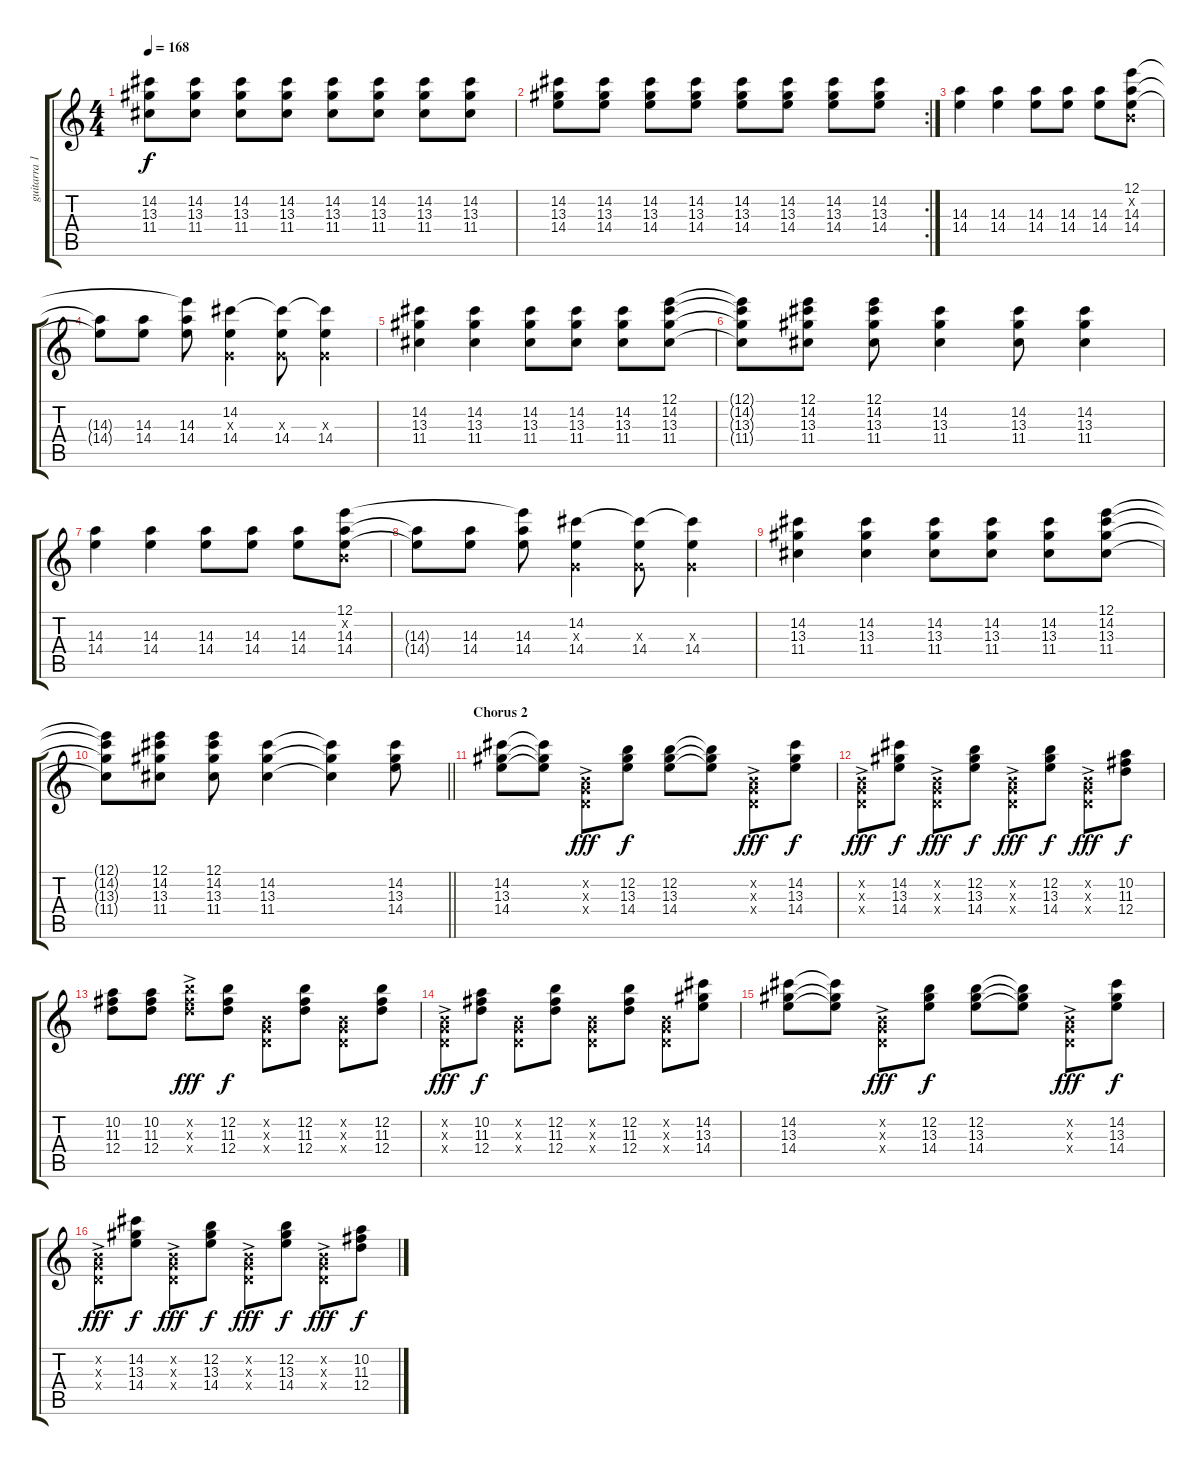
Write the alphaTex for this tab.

\track ("guitarra 1 RSE" "guitarra 1") {instrument distortionguitar}
\staff {score tabs}
\tuning (E4 B3 G3 D3 A2 E2) {hide}
\ts (4 4)
\tempo 168
\clef g2
\ks c
(14.2 13.3 11.4).8{dy f} (14.2 13.3 11.4).8 (14.2 13.3 11.4).8 (14.2 13.3 11.4).8 (14.2 13.3 11.4).8 (14.2 13.3 11.4).8 (14.2 13.3 11.4).8 (14.2 13.3 11.4).8 |
\rc 2
(14.2 13.3 14.4).8 (14.2 13.3 14.4).8 (14.2 13.3 14.4).8 (14.2 13.3 14.4).8 (14.2 13.3 14.4).8 (14.2 13.3 14.4).8 (14.2 13.3 14.4).8 (14.2 13.3 14.4).8 |
(14.3 14.4).4 (14.3 14.4).4 (14.3 14.4).8 (14.3 14.4).8 (14.3 14.4).8 (12.1 0.2{x} 14.3 14.4).8 |
(14.3{t} 14.4{t}).8 (14.3 14.4).8 (12.1{t} 14.3 14.4).8 (14.2 0.3{x} 14.4).4 (14.2{t} 0.3{x} 14.4).8 (14.2{t} 0.3{x} 14.4).4 |
(14.2 13.3 11.4).4 (14.2 13.3 11.4).4 (14.2 13.3 11.4).8 (14.2 13.3 11.4).8 (14.2 13.3 11.4).8 (12.1 14.2 13.3 11.4).8 |
(12.1{t} 14.2{t} 13.3{t} 11.4{t}).8 (12.1 14.2 13.3 11.4).8 (12.1 14.2 13.3 11.4).8 (14.2 13.3 11.4).4 (14.2 13.3 11.4).8 (14.2 13.3 11.4).4 |
(14.3 14.4).4 (14.3 14.4).4 (14.3 14.4).8 (14.3 14.4).8 (14.3 14.4).8 (12.1 0.2{x} 14.3 14.4).8 |
(14.3{t} 14.4{t}).8 (14.3 14.4).8 (12.1{t} 14.3 14.4).8 (14.2 0.3{x} 14.4).4 (14.2{t} 0.3{x} 14.4).8 (14.2{t} 0.3{x} 14.4).4 |
(14.2 13.3 11.4).4 (14.2 13.3 11.4).4 (14.2 13.3 11.4).8 (14.2 13.3 11.4).8 (14.2 13.3 11.4).8 (12.1 14.2 13.3 11.4).8 |
\barLineRight lightlight
(12.1{t} 14.2{t} 13.3{t} 11.4{t}).8 (12.1 14.2 13.3 11.4).8 (12.1 14.2 13.3 11.4).8 (14.2 13.3 11.4).4 (14.2{t} 13.3{t} 11.4{t}).4 (14.2 13.3 14.4).8 |
\section ("" "Chorus 2")
(14.2 13.3 14.4).8 (14.2{t} 13.3{t} 14.4{t}).8 (0.2{ac x} 0.3{ac x} 0.4{ac x}).8{dy fff} (12.2 13.3 14.4).8{dy f} (12.2 13.3 14.4).8 (12.2{t} 13.3{t} 14.4{t}).8 (0.2{ac x} 0.3{ac x} 0.4{ac x}).8{dy fff} (14.2 13.3 14.4).8{dy f} |
(0.2{ac x} 0.3{ac x} 0.4{ac x}).8{dy fff} (14.2 13.3 14.4).8{dy f} (0.2{ac x} 0.3{ac x} 0.4{ac x}).8{dy fff} (12.2 13.3 14.4).8{dy f} (0.2{ac x} 0.3{ac x} 0.4{ac x}).8{dy fff} (12.2 13.3 14.4).8{dy f} (0.2{ac x} 0.3{ac x} 0.4{ac x}).8{dy fff} (10.2 11.3 12.4).8{dy f} |
(10.2 11.3 12.4).8 (10.2 11.3 12.4).8 (12.2{ac x} 11.3{ac x} 12.4{ac x}).8{dy fff} (12.2 11.3 12.4).8{dy f} (0.2{x} 0.3{x} 0.4{x}).8 (12.2 11.3 12.4).8 (0.2{x} 0.3{x} 0.4{x}).8 (12.2 11.3 12.4).8 |
(0.2{ac x} 0.3{ac x} 0.4{ac x}).8{dy fff} (10.2 11.3 12.4).8{dy f} (0.2{x} 0.3{x} 0.4{x}).8 (12.2 11.3 12.4).8 (0.2{x} 0.3{x} 0.4{x}).8 (12.2 11.3 12.4).8 (0.2{x} 0.3{x} 0.4{x}).8 (14.2 13.3 14.4).8 |
(14.2 13.3 14.4).8 (14.2{t} 13.3{t} 14.4{t}).8 (0.2{ac x} 0.3{ac x} 0.4{ac x}).8{dy fff} (12.2 13.3 14.4).8{dy f} (12.2 13.3 14.4).8 (12.2{t} 13.3{t} 14.4{t}).8 (0.2{ac x} 0.3{ac x} 0.4{ac x}).8{dy fff} (14.2 13.3 14.4).8{dy f} |
(0.2{ac x} 0.3{ac x} 0.4{ac x}).8{dy fff} (14.2 13.3 14.4).8{dy f} (0.2{ac x} 0.3{ac x} 0.4{ac x}).8{dy fff} (12.2 13.3 14.4).8{dy f} (0.2{ac x} 0.3{ac x} 0.4{ac x}).8{dy fff} (12.2 13.3 14.4).8{dy f} (0.2{ac x} 0.3{ac x} 0.4{ac x}).8{dy fff} (10.2 11.3 12.4).8{dy f}
